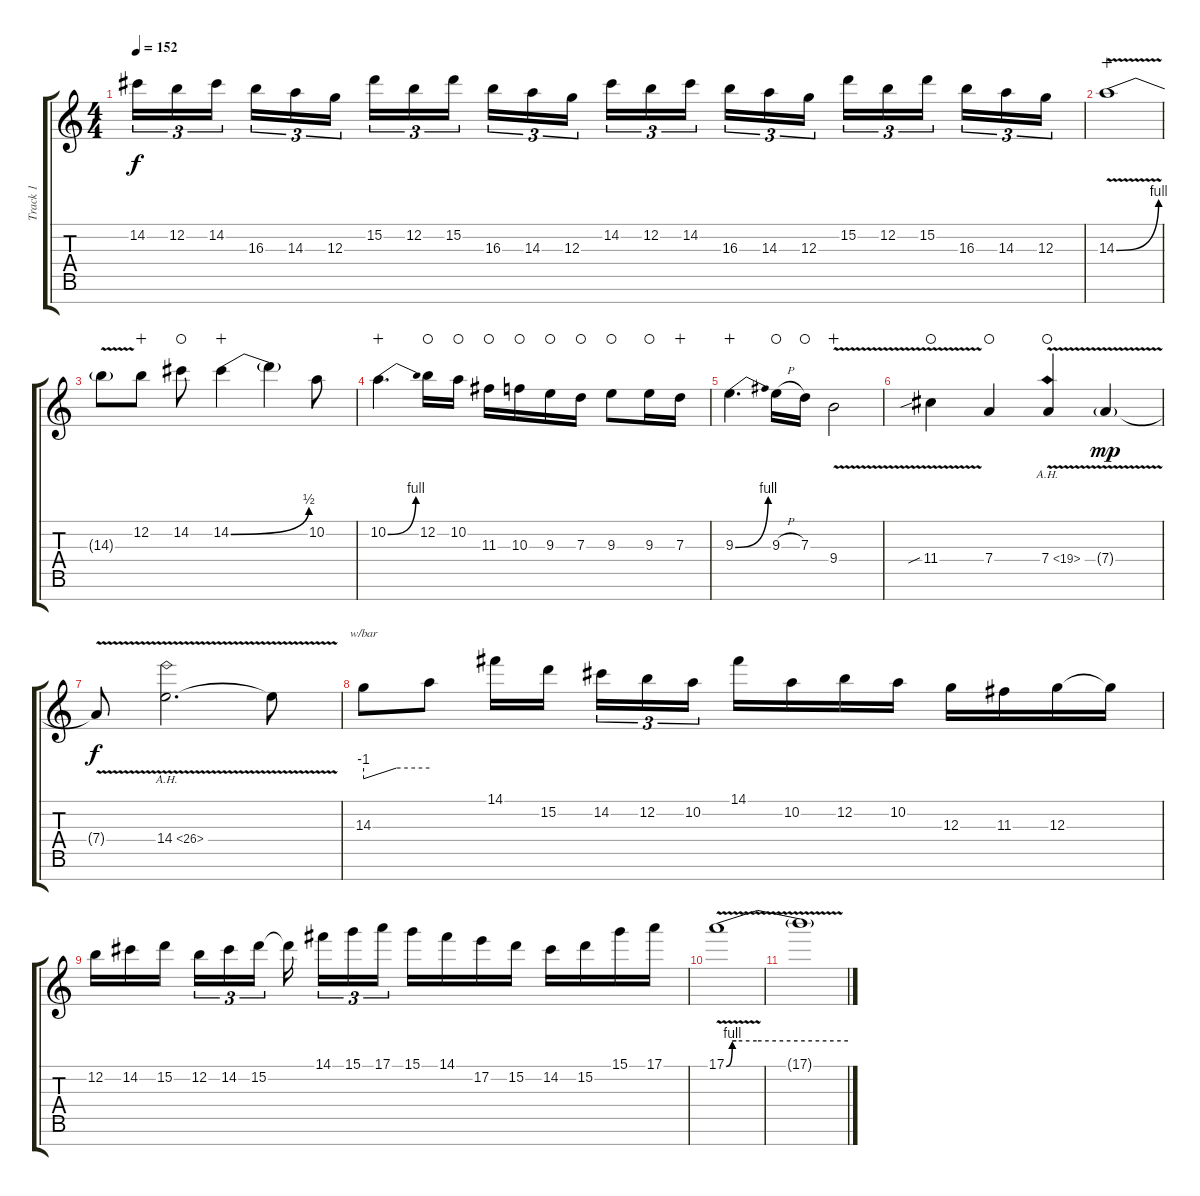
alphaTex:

\track ("Track 1" "Track 1") {instrument distortionguitar}
\staff {score tabs}
\tuning (E4 B3 G3 D3 A2 E2 B1) {hide}
\ts (4 4)
\tempo 152
\clef g2
\ks c
14.2.16{tu (3 2) dy f} 12.2.16{tu (3 2)} 14.2.16{tu (3 2) beam splitsecondary} 16.3.16{tu (3 2)} 14.3.16{tu (3 2)} 12.3.16{tu (3 2)} 15.2.16{tu (3 2)} 12.2.16{tu (3 2)} 15.2.16{tu (3 2) beam splitsecondary} 16.3.16{tu (3 2)} 14.3.16{tu (3 2)} 12.3.16{tu (3 2)} 14.2.16{tu (3 2)} 12.2.16{tu (3 2)} 14.2.16{tu (3 2) beam splitsecondary} 16.3.16{tu (3 2)} 14.3.16{tu (3 2)} 12.3.16{tu (3 2)} 15.2.16{tu (3 2)} 12.2.16{tu (3 2)} 15.2.16{tu (3 2) beam splitsecondary} 16.3.16{tu (3 2)} 14.3.16{tu (3 2)} 12.3.16{tu (3 2)} |
14.3{be (bend 0 0 60 4) v}.1{wahc} |
14.3{t}.8 12.2.8{wahc} 14.2.8{waho} 14.2{be (bend 0 0 60 2)}.4{wahc} 14.2{t}.4 10.2.8 |
10.2{be (bend 0 0 60 4)}.4{d wahc} 12.2.16{waho} 10.2.16{waho} 11.3.16{waho} 10.3.16{waho} 9.3.16{waho} 7.3.16{waho} 9.3.8{waho} 9.3.16{waho} 7.3.16{wahc} |
9.3{be (bend 0 0 60 4)}.4{d wahc} 9.3{h}.16{waho} 7.3.16{waho} 9.4{v}.2{wahc} |
11.4{v sib}.4{waho} 7.4.4{waho} 7.4{ah 12 v}.4{waho} 7.4{v g}.4{dy mp} |
7.4{t}.8{dy f} 14.4{ah 12 v}.2{d} 14.4{t}.8 |
14.3.8{tbe (custom default 0 -4 30 0 60 0)} 14.3{t}.8 14.1.16 15.2.16{beam splitsecondary} 14.2.16{tu (3 2)} 12.2.16{tu (3 2)} 10.2.16{tu (3 2)} 14.1.16 10.2.16 12.2.16 10.2.16 12.3.16 11.3.16 12.3.16 12.3{t}.16 |
12.2.16 14.2.16 15.2.16{beam splitsecondary} 12.2.16{tu (3 2)} 14.2.16{tu (3 2)} 15.2.16{tu (3 2) beam splitsecondary} 15.2{t}.16{beam splitsecondary} 14.1.16{tu (3 2)} 15.1.16{tu (3 2)} 17.1.16{tu (3 2)} 15.1.16 14.1.16 17.2.16 15.2.16 14.2.16 15.2.16 15.1.16 17.1.16 |
17.1{be (custom 0 0 3 4 5 4 15 4 60 4) v}.1 |
17.1{t}.1
